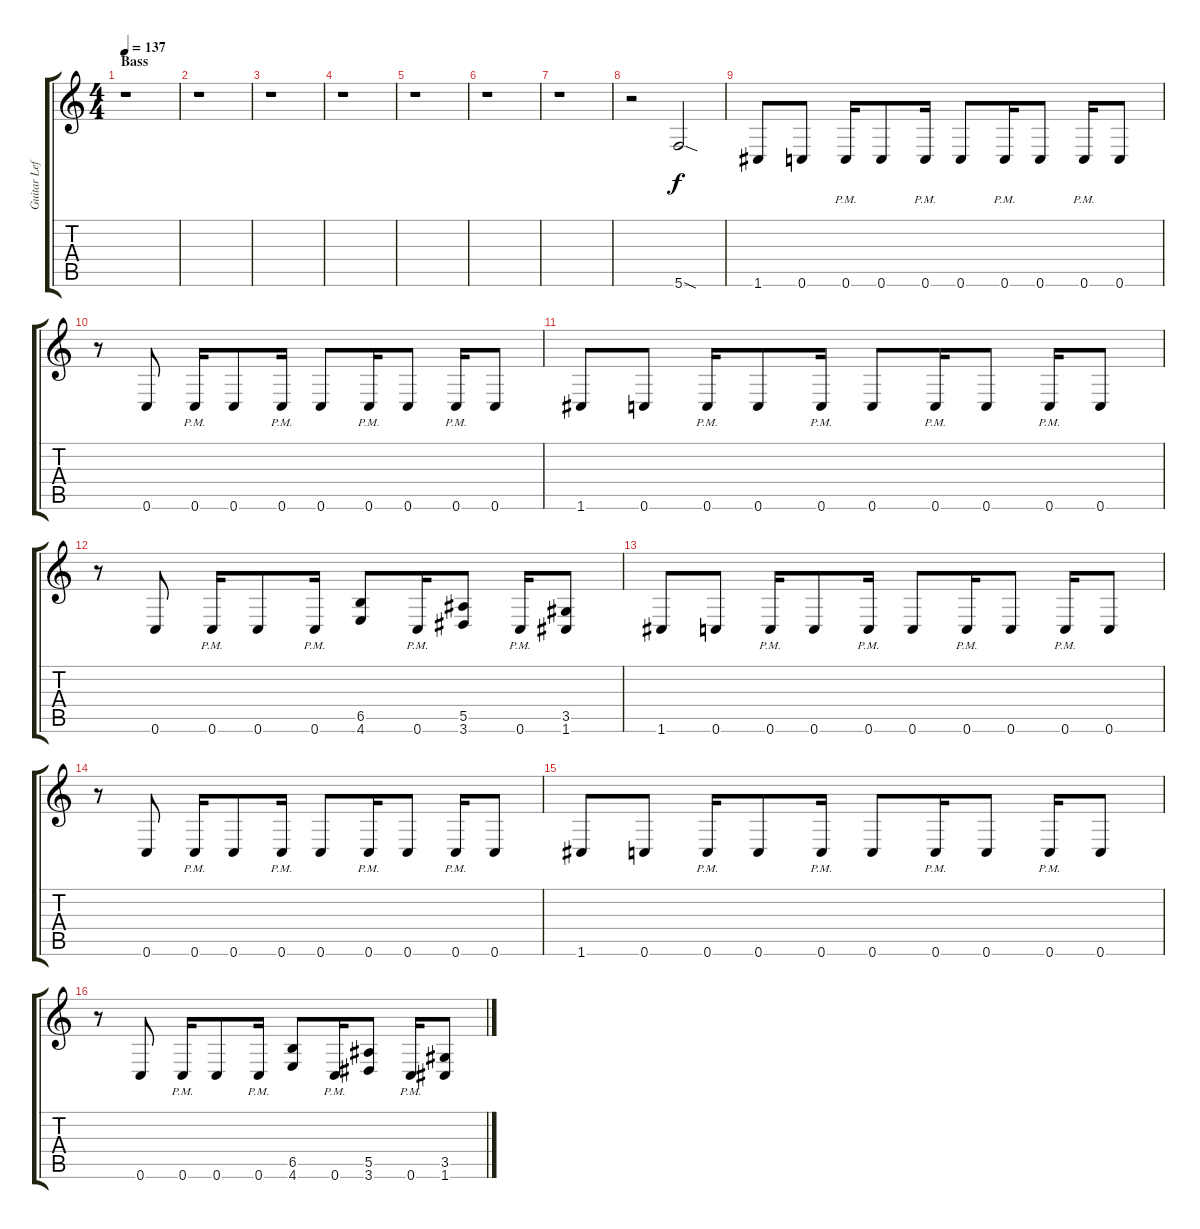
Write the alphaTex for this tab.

\track ("Guitar Left" "Guitar Lef") {instrument distortionguitar}
\staff {score tabs}
\tuning (C4 G3 Eb3 Bb2 F2 C2) {hide}
\ts (4 4)
\section ("" "Bass")
\tempo 137
\clef g2
\ks c
r.1{dy f} |
r.1 |
r.1 |
r.1 |
r.1 |
r.1 |
r.1 |
r.2 5.6{sod}.2 |
1.6.8 0.6.8 0.6{pm}.16 0.6.8 0.6{pm}.16 0.6.8 0.6{pm}.16 0.6.8 0.6{pm}.16 0.6.8 |
r.8 0.6.8 0.6{pm}.16 0.6.8 0.6{pm}.16 0.6.8 0.6{pm}.16 0.6.8 0.6{pm}.16 0.6.8 |
1.6.8 0.6.8 0.6{pm}.16 0.6.8 0.6{pm}.16 0.6.8 0.6{pm}.16 0.6.8 0.6{pm}.16 0.6.8 |
r.8 0.6.8 0.6{pm}.16 0.6.8 0.6{pm}.16 (6.5 4.6).8 0.6{pm}.16 (5.5 3.6).8 0.6{pm}.16 (3.5 1.6).8 |
1.6.8 0.6.8 0.6{pm}.16 0.6.8 0.6{pm}.16 0.6.8 0.6{pm}.16 0.6.8 0.6{pm}.16 0.6.8 |
r.8 0.6.8 0.6{pm}.16 0.6.8 0.6{pm}.16 0.6.8 0.6{pm}.16 0.6.8 0.6{pm}.16 0.6.8 |
1.6.8 0.6.8 0.6{pm}.16 0.6.8 0.6{pm}.16 0.6.8 0.6{pm}.16 0.6.8 0.6{pm}.16 0.6.8 |
r.8 0.6.8 0.6{pm}.16 0.6.8 0.6{pm}.16 (6.5 4.6).8 0.6{pm}.16 (5.5 3.6).8 0.6{pm}.16 (3.5 1.6).8
